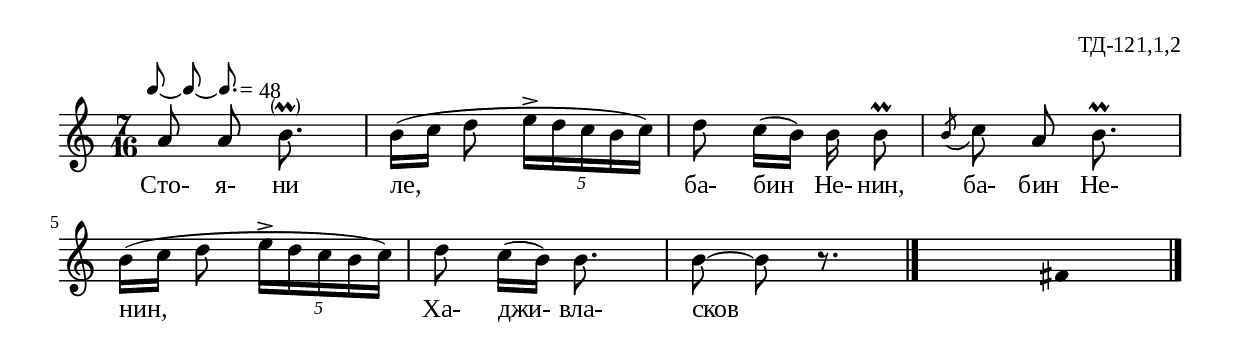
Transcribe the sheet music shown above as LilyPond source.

%{
TD_121_1_02
%}

\include "td-preamble.ly"
\include "Rhythm_marks.ly"

\score {
\relative c'' {
%% \tempo 8 = 168
  \time 7/16
\override Score.RehearsalMark #'self-alignment-X = #LEFT
\once \override Score.RehearsalMark #'X-offset = #8
  \rhythmMarkA \rhyMarkAAAdot #"48"
\parS  
  a8 a b8.-\parenthesize\prall | b16([ c] d8 \times 3/5 { e16->[ d c b c]) } | 
  d8 c16([ b)] b16 b8\prall | \acciaccatura b8 c a b8.\prall |
  \break
 b16([ c] d8 \times 3/5 { e16->[ d c b c]) } | d8 c16([ b)] b8. | b8~ b r8.
 \bar "|." 
 s8 s16 \fixB fis4
  \bar "|." 
}
\addlyrics { Сто- я- ни ле, ба- бин Не- нин, ба- бин Не- нин, Ха- джи- вла- сков }
%
\layout {
  indent = #0
  line-width = 190\mm
  ragged-right=##f
}
%
\midi { 
	\context {
		\Score
		tempoWholesPerMinute = #(ly:make-moment 168 8)
		}
	}
}
%
\header{
  opus = "ТД-121,1,2"
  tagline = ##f
}


